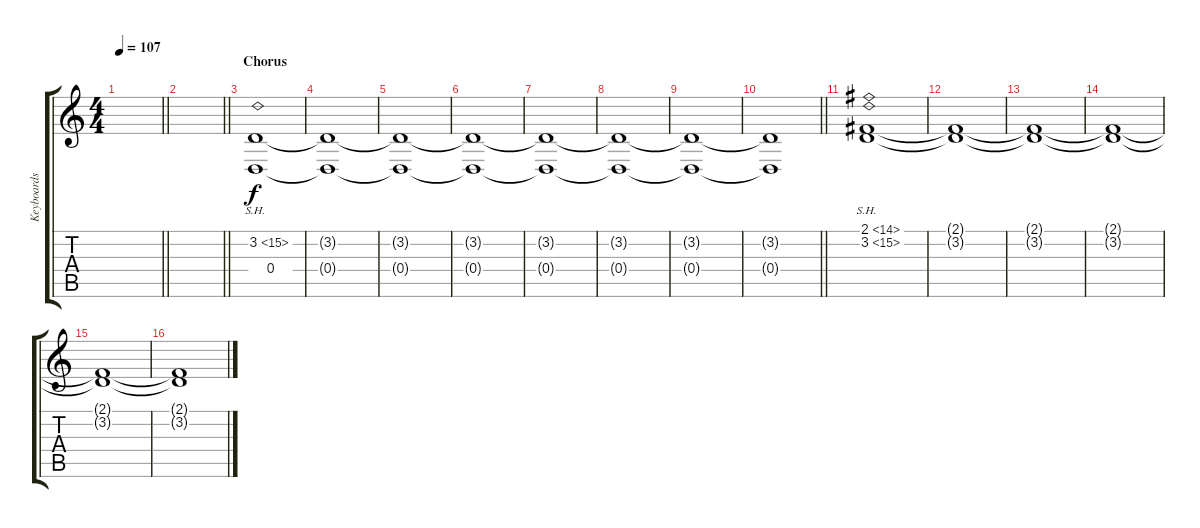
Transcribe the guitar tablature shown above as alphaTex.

\track ("Keyboards" "Keyboards") {instrument fx6goblins}
\staff {score tabs}
\tuning (E4 B3 G3 D3 A2 E2) {hide}
\ts (4 4)
\tempo 107
\clef g2
\barLineRight lightlight
\ks c
|
\barLineRight lightlight
|
\section ("" "Chorus")
(3.2{sh 12} 0.4).1{volume 12 instrument fx6goblins} |
(3.2{t} 0.4{t}).1 |
(3.2{t} 0.4{t}).1 |
(3.2{t} 0.4{t}).1 |
(3.2{t} 0.4{t}).1 |
(3.2{t} 0.4{t}).1 |
(3.2{t} 0.4{t}).1 |
\barLineRight lightlight
(3.2{t} 0.4{t}).1 |
\section ("" "")
(2.1{sh 12} 3.2{sh 12}).1 |
(2.1{t} 3.2{t}).1 |
(2.1{t} 3.2{t}).1 |
(2.1{t} 3.2{t}).1 |
(2.1{t} 3.2{t}).1 |
(2.1{t} 3.2{t}).1
